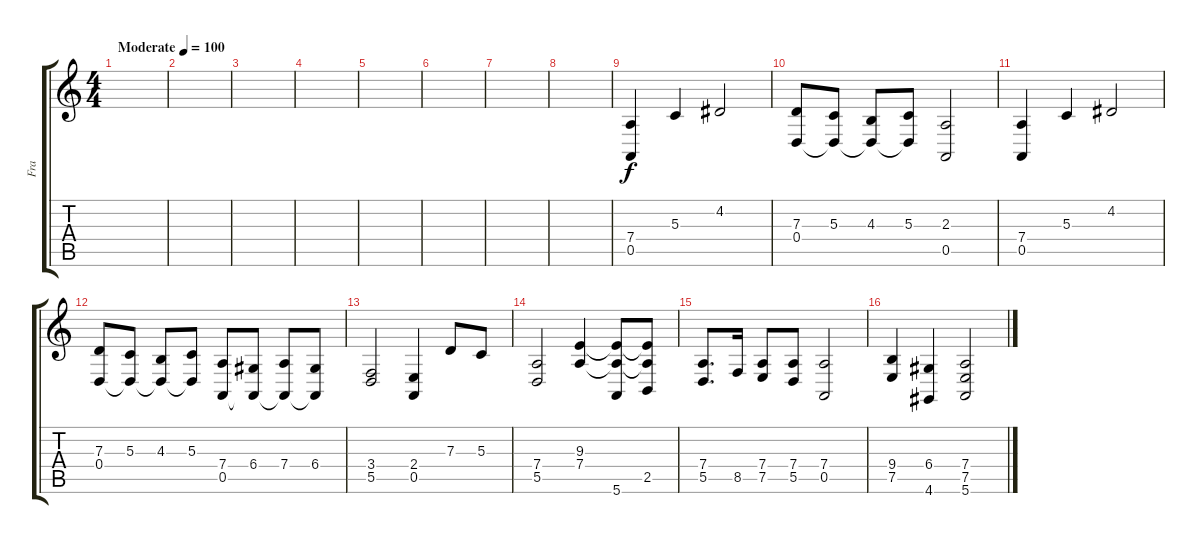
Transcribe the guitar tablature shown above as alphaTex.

\track ("Fra" "Fra") {instrument drawbarorgan}
\staff {score tabs}
\tuning (E4 B3 G3 D3 A2 E2) {hide}
\ts (4 4)
\tempo (100 "Moderate")
\clef g2
\ks c
|
|
|
|
|
|
|
|
(7.4 0.5).4 5.3.4 4.2.2 |
(7.3 0.4).8 (5.3 0.4{t}).8 (4.3 0.4{t}).8 (5.3 0.4{t}).8 (2.3 0.5).2 |
(7.4 0.5).4 5.3.4 4.2.2 |
(7.3 0.4).8 (5.3 0.4{t}).8 (4.3 0.4{t}).8 (5.3 0.4{t}).8 (7.4 0.5).8 (6.4 0.5{t}).8 (7.4 0.5{t}).8 (6.4 0.5{t}).8 |
(3.4 5.5).2 (2.4 0.5).4 7.3.8 5.3.8 |
(7.4 5.5).2 (9.3 7.4).4 (9.3{t} 7.4{t} 5.6).8 (9.3{t} 7.4{t} 2.5).8 |
(7.4 5.5).8{d} 8.5.16 (7.4 7.5).8 (7.4 5.5).8 (7.4 0.5).2 |
(9.4 7.5).4 (6.4 4.6).4 (7.4 7.5 5.6).2
